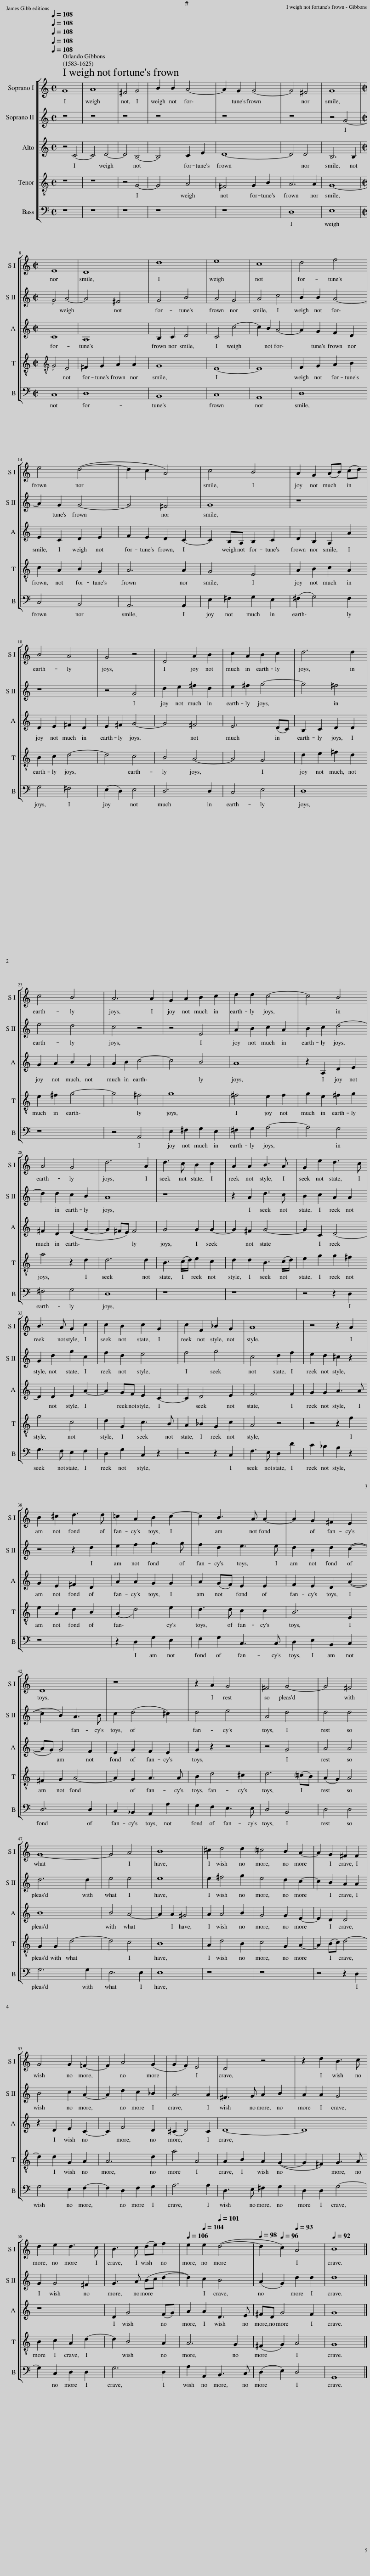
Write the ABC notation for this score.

X:1
%%score [ 1 2 3 4 5 ]
L:1/8
Q:1/4=108
M:2/2
I:linebreak $
K:C
V:1 treble
V:2 treble
V:3 treble
V:4 treble-8
V:5 bass
V:1
 G8 | A8 | ^F4 G4 | B2 B2 A4- | A2 G2 G4- | %5
 G4 ^F4 | G8 |$[M:2/2] E8 | D8 | d8 | %10
 e8 | c8 | d4 f4 |$ e4 (d4- | d2 c2 A4) | %15
 c4 B4 | A2 G2 (AB) (cd) |$ B4 A4 | G4 z4 | D4 A2 B2 | %20
 c2 A2 B2 c2 | d6 d2 |$ c4 B4 | A6 A2 | G2 A2 B2 c2 | %25
 d2 d2 c4- | c4 B4 |$ A4 G4 | d6 A2 | d3 c B2 c2 | %30
 A2 A2 B3 A | G2 e2 d3 c |$ B3 A G2 c2 | c2 B2 c2 G2 | c2 F2 _B2 G2 | %35
 A8 | z4 z2 A2 |$ B2 ^c2 d3 d | =c2 A2 B2 c2- | c2 B3 A A2- | %40
 A2 G2 ^F2 E2 |$ D8 | z8 | z2 A2 G4 | ^F4 G4- | %45
 G4 ^F4 |$ G8- | G4 A4 | B8 | ^c2 d4 d2 | %50
 !courtesy!=c4 B2 A2- | A2 G2 ^F2 F2 |$ G4 G2 =F2- | F2 A4 (G2 | G2 F2) E4 | %55
 D4 z4 | z2 d2 B3 c |$ d2 e2 d3 c | B3 c (de) f2 |[Q:1/4=106] e2[Q:1/4=104] e2[Q:1/4=101] (d4- | %60
[Q:1/4=98] d2[Q:1/4=96] c2)[Q:1/4=93] A4 |[Q:1/4=92] B8 |] %62
V:2
 z8 | z8 | z8 | z8 | z8 | %5
 z8 | z4 G4- |$[M:2/2] G4 A4- | A4 ^F4 | G4 B4 | %10
 A4 G4 | A4 c4 | B2 B2 A4- |$ A2 G2 G4- | G4 ^F4 | %15
 G8 | z8 |$ z8 | z4 G4 | d2 e2 ^f2 d2 | %20
 e2 ^f2 g4- | g4 ^f4 |$ e4 d4 | c4 z4 | z4 E4 | %25
 A2 B2 c2 A2 | B2 c2 d4- |$ d2 d2 c2 B2 | A8 | z8 | %30
 z2 A2 d3 c | B2 c2 A2 A2 |$ G2 d2 g2 c2 | f2 d2 e4 | f4 g4 | %35
 c4 d2 f2 | e2 d2 ^c2 z2 |$ z4 z2 d2 | e2 f2 g3 g | f2 d2 e3 e | %40
 d2 B2 d2 (c2- |$ c2 B2) A3 B | c2 (d4 ^c2) | d4 e4 | A4 d4 | %45
 d4 d4 |$ d6 d2 | e4 e4 | e8 | e2 ^f4 g2 | %50
 e4 d2 c2- | c2 B2 A2 A2 |$ B4 c2 A2- | A2 d2 c2 _B2 | A6 A2 | %55
 ^F3 G A2 B2 | A2 A2 G4 |$ G2 G4 ^F2 | G3 A (Bc d2- | d2) c2 B4 | %60
 (A2 G2) d2 d2 | d8 |] %62
V:3
 z4 C4- | C4 D4- | D4 B,4- | B,4 C2 E2 | D8- | %5
 D4 D4 | B,6 B,2 |$[M:2/2] C8 | A,8 | B,2 C2 D4 | %10
 C4 c4- | c2 B2 A4- | A2 G2 F2 D2 |$ E2 C2 D2 E2 | F2 E2 D2 C2- | %15
 C2 B,A, B,2 C2 | D2 B,2 A,2 A2 |$ D2 E2 ^F2 D2 | E2 ^F2 G4- | G4 ^F4 | %20
 E6 (DC) | B,2 C2 D2 D2 |$ G2 A2 B2 G2 | A2 B2 c4- | c4 B4 | %25
 A8 | z2 A,2 D2 E2 |$ ^F2 D2 (E2 G2- | G2 ^FE) F4 | G4 G2 G2- | %30
 G2 ^F2 G4- | G2 C2 D4- |$ D2 D2 E2 A2- | A2 GF E2 C2- | C2 D4 E2 | %35
 F6 F2 | G2 G2 A3 A |$ G2 E2 ^F2 D2 | A2 A2 G2 G2 | A2 (GF) E2 E2 | %40
 F2 E2 D2 (A2- |$ AG) G4 F2 | E2 G2 F2 E2 | G2 z2 z4 | z4 G4 | %45
 A4 A4 |$ B8 | B4 A4- | A2 A2 ^G4 | A2 A4 B2 | %50
 G4 G2 E2- | E2 D2 D4 |$ z2 D2 E2 C2- | C2 F4 D2 | (^C2 D4) C2 | %55
 D8- | D8 |$ z8 | D2 G4 (FG) | A2 A2 D3 E | %60
 ^FD G4 F2 | G8 |] %62
V:4
 z8 | z8 | z4 G4- | G4 A4 | ^F4 G2 B2 | %5
 A6 A2 | G8- |$[M:2/2][K:treble-8] G4 E4 | ^F2 G2 A2 A2 | G8 | %10
 E8- | E8 | F2 G2 A2 B2 |$ c2 A2 B2 G2 | A6 A2 | %15
 G4 E4 | A2 B2 c2 A2 |$ B2 c2 d4- | d4 c4 | B4 A4- | %20
 A4 G4 | d2 e2 ^f2 d2 |$ e2 ^f2 g4- | g4 ^f4 | g8 | %25
 ^f4 e2 f2 | g2 e2 ^f2 g2 |$ a4 z2 d2 | d6 d2 | B3 (c/d/) e2 c2 | %30
 d2 d2 B3 (c/d/) | e2 g2 g2 ^f2 |$ g4 c4 | d2 G2 c3 B | A2 _B2 G2 c2 | %35
 A4 z4 | z4 z2 f2 |$ e2 A2 d2 B2 | (A2 d4) e2 | d3 d c2 c2 | %40
 B6 E2 |$ ^F2 G2 A4- | A2 G2 A3 A | B2 d4 ^c2 | d6 (!courtesy!=cB) | %45
 (A2 G2) A4 |$ G2 G2 d4- | d4 c4 | B8 | A2 d4 B2 | %50
 c4 G2 A2- | A2 (Bc) d4- |$ d2 d2 G2 A2 | A6 d2 | a4 A4 | %55
 A2 B2 A2 (G2- | G2 ^F2) G3 A |$ B2 c2 A2 d2- | d2 B4 A2 | A6 G2 | %60
 (^F2 G2) A4 | G8 |] %62
V:5
 z8 | z8 | z8 | z8 | z8 | %5
 D,8 | E,8 |$[M:2/2] C,8 | D,8 | B,,8 | %10
 C,8 | A,,8 | D,8 |$ C,4 B,,4 | A,,6 A,,2 | %15
 E,2 ^F,2 G,2 E,2 | (^F,2 G,4) F,2 |$ G,4 ^F,4 | (E,2 D,2) E,4 | D,6 D,2 | %20
 C,4 E,4 | D,8 |$ z8 | z4 A,,4 | E,2 ^F,2 G,2 E,2 | %25
 ^F,2 G,2 A,4- | A,4 G,4 |$ ^F,4 G,4 | D,8 | z8 | %30
 z8 | z4 z2 D,2 |$ G,3 F, E,2 F,2 | D,2 G,2 C,2 z2 | z4 z2 C,2 | %35
 F,3 E, D,2 D2 | C2 _B,2 A,2 z2 |$ z8 | z2 D,2 G,2 E,2 | F,2 G,2 C,3 C, | %40
 D,2 E,2 B,,2 C,2 |$ D,6 D,2 | C,2 _B,,2 A,,2 A,2 | G,2 F,2 E,3 E, | D,4 B,,4 | %45
 D,4 D,4 |$ G,6 G,2 | E,6 E,2 | E,8 | z8 | %50
 z8 | z4 z2 D,2 |$ G,4 E,2 F,2- | F,2 D,2 F,2 G,2 | A,6 A,2 | %55
 D,3 E, ^F,2 G,2 | D,2 D,2 G,4- |$ G,2 C,2 D,2 D,2 | G,6 D,2 | A,2 A,,2 B,,3 C, | %60
 (D,2 E,2) D,4 | G,,8 |] %62
